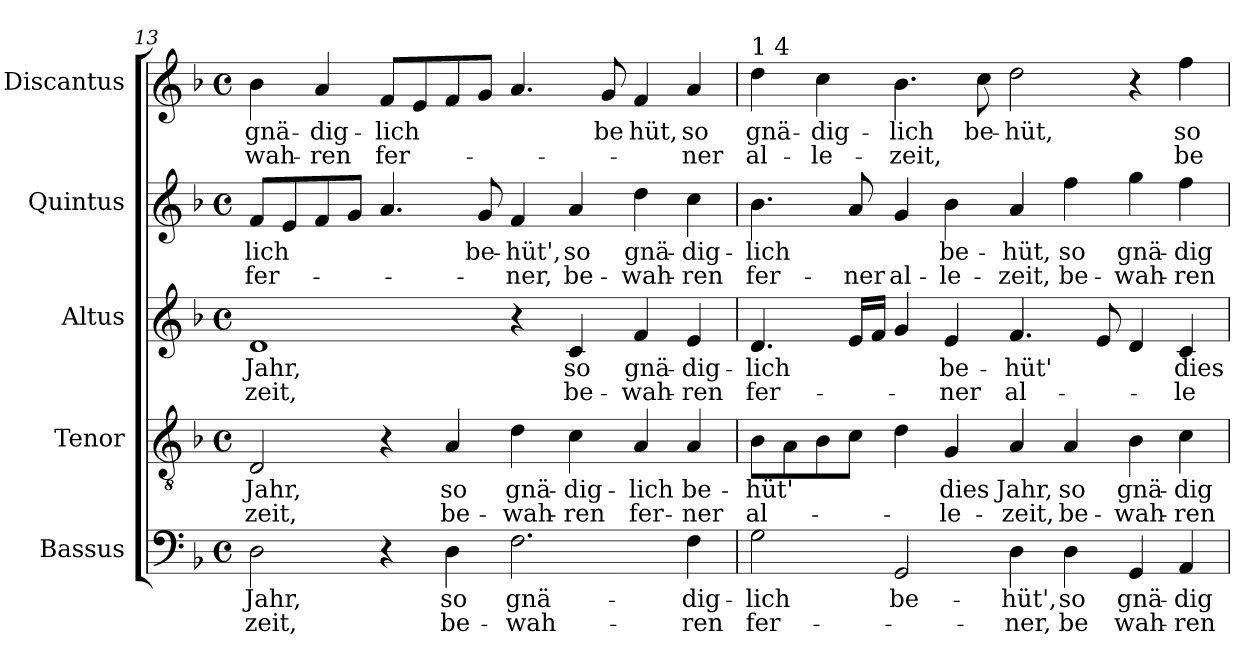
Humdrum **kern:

**kern	**text	**text	**kern	**text	**text	**kern	**text	**text	**kern	**text	**text	**kern	**text	**text
*part5	*part5	*part5	*part4	*part4	*part4	*part3	*part3	*part3	*part2	*part2	*part2	*part1	*part1	*part1
*staff5	*staff5	*staff5	*staff4	*staff4	*staff4	*staff3	*staff3	*staff3	*staff2	*staff2	*staff2	*staff1	*staff1	*staff1
*I"Bassus	*	*	*I"Tenor	*	*	*I"Altus	*	*	*I"Quintus	*	*	*I"Discantus	*	*
*clefF4	*	*	*clefGv2	*	*	*clefG2	*	*	*clefG2	*	*	*clefG2	*	*
*k[b-]	*	*	*k[b-]	*	*	*k[b-]	*	*	*k[b-]	*	*	*k[b-]	*	*
*F:	*	*	*F:	*	*	*F:	*	*	*F:	*	*	*F:	*	*
*M4/4	*	*	*M4/4	*	*	*M4/4	*	*	*M4/4	*	*	*M4/4	*	*
*met(c)	*	*	*met(c)	*	*	*met(c)	*	*	*met(c)	*	*	*met(c)	*	*
=13	=13	=13	=13	=13	=13	=13	=13	=13	=13	=13	=13	=13	=13	=13
!	!LO:LY:b:cj	!LO:LY:b:cj	!	!LO:LY:b:cj	!LO:LY:b:cj	!	!LO:LY:b:cj	!LO:LY:b:cj	!	!LO:LY:b	!LO:LY:b:cj	!	!LO:LY:b:cj	!LO:LY:b:cj
2D\	-Jahr,	zeit,	2D/	-Jahr,	zeit,	1d	-Jahr,	zeit,	8f/L	lich	fer-	4b-\	-gnä-	-wah-
.	.	.	.	.	.	.	.	.	8e/	.	.	.	.	.
!	!	!	!	!	!	!	!	!	!	!	!	!	!LO:LY:b:cj	!LO:LY:b:cj
.	.	.	.	.	.	.	.	.	8f/	.	.	4a/	-dig-	-ren
.	.	.	.	.	.	.	.	.	8g/J	.	.	.	.	.
!	!	!	!	!	!	!	!	!	!	!	!	!	!LO:LY:b	!LO:LY:b:cj
4r	.	.	4r	.	.	.	.	.	4.a/	.	.	8f/L	lich	fer-
.	.	.	.	.	.	.	.	.	.	.	.	8e/	.	.
!	!LO:LY:b:cj	!LO:LY:b:cj	!	!LO:LY:b:cj	!LO:LY:b:cj	!	!	!	!	!	!	!	!	!
4D\	so	be-	4A/	so	be-	.	.	.	.	.	.	8f/	.	.
!	!	!	!	!	!	!	!	!	!	!LO:LY:b:cj	!	!	!	!
.	.	.	.	.	.	.	.	.	8g/	-be-	.	8g/J	.	.
!	!LO:LY:b:cj	!LO:LY:b:cj	!	!LO:LY:b:cj	!LO:LY:b:cj	!	!	!	!	!LO:LY:b:cj	!LO:LY:b:cj	!	!	!
2.F\	-gnä-	-wah-	4d\	-gnä-	-wah-	4r	.	.	4f/	-hüt',	ner,	4.a/	.	.
!	!	!	!	!LO:LY:b:cj	!LO:LY:b:cj	!	!LO:LY:b:cj	!LO:LY:b:cj	!	!LO:LY:b:cj	!LO:LY:b:cj	!	!	!
.	.	.	4c\	-dig-	-ren	4c/	so	be-	4a/	so	be-	.	.	.
!	!	!	!	!	!	!	!	!	!	!	!	!	!LO:LY:b:cj	!
.	.	.	.	.	.	.	.	.	.	.	.	8g/	-be	.
!	!	!	!	!LO:LY:b:cj	!LO:LY:b:cj	!	!LO:LY:b:cj	!LO:LY:b:cj	!	!LO:LY:b:cj	!LO:LY:b:cj	!	!LO:LY:b:cj	!
.	.	.	4A/	lich	fer-	4f/	-gnä-	-wah-	4dd\	-gnä-	-wah-	4f/	hüt,	.
!	!LO:LY:b:cj	!LO:LY:b:cj	!	!LO:LY:b:cj	!LO:LY:b:cj	!	!LO:LY:b:cj	!LO:LY:b:cj	!	!LO:LY:b:cj	!LO:LY:b:cj	!	!LO:LY:b:cj	!LO:LY:b:cj
4F\	-dig-	-ren	4A/	-be-	-ner	4e/	-dig-	-ren	4cc\	-dig-	-ren	4a/	so	ner
!!LO:LB:g=z
=14	=14	=14	=14	=14	=14	=14	=14	=14	=14	=14	=14	=14	=14	=14
!	!	!	!	!	!	!	!	!	!	!	!	!LO:TX:a:t=1 4	!	!
!	!LO:LY:b:cj	!LO:LY:b:cj	!	!LO:LY:b	!LO:LY:b:cj	!	!LO:LY:b	!LO:LY:b:cj	!	!LO:LY:b	!LO:LY:b:cj	!	!LO:LY:b:cj	!LO:LY:b:cj
2G\	lich	fer-	8B-\L	hüt'	al-	4.d/	lich	fer-	4.b-\	lich	fer-	4dd\	gnä-	-al-
.	.	.	8A\	.	.	.	.	.	.	.	.	.	.	.
!	!	!	!	!	!	!	!	!	!	!	!	!	!LO:LY:b:cj	!LO:LY:b:cj
.	.	.	8B-\	.	.	.	.	.	.	.	.	4cc\	-dig-	-le-
!	!	!	!	!	!	!	!	!	!	!	!LO:LY:b:cj	!	!	!
.	.	.	8c\J	.	.	16e/L	.	.	8a/	.	-ner	.	.	.
.	.	.	.	.	.	16f/J	.	.	.	.	.	.	.	.
!	!LO:LY:b:cj	!	!	!	!	!	!	!	!	!	!LO:LY:b:cj	!	!LO:LY:b:cj	!LO:LY:b
2GG/	-be-	.	4d\	.	.	4g/	.	.	4g/	.	al-	4.b-\	-lich	zeit,
!	!	!	!	!LO:LY:b:cj	!LO:LY:b:cj	!	!LO:LY:b:cj	!LO:LY:b:cj	!	!LO:LY:b:cj	!LO:LY:b:cj	!	!	!
.	.	.	4G/	-dies	le-	4e/	-be-	-ner	4b-\	-be-	-le-	.	.	.
!	!	!	!	!	!	!	!	!	!	!	!	!	!LO:LY:b:cj	!
.	.	.	.	.	.	.	.	.	.	.	.	8cc\	be-	.
!	!LO:LY:b:cj	!LO:LY:b:cj	!	!LO:LY:b:cj	!LO:LY:b:cj	!	!LO:LY:b	!LO:LY:b:cj	!	!LO:LY:b:cj	!LO:LY:b:cj	!	!LO:LY:b:cj	!
4D\	-hüt',	ner,	4A/	-Jahr,	zeit,	4.f/	hüt'	al-	4a/	-hüt,	zeit,	2dd\	-hüt,	.
!	!LO:LY:b:cj	!LO:LY:b:cj	!	!LO:LY:b:cj	!LO:LY:b:cj	!	!	!	!	!LO:LY:b:cj	!LO:LY:b:cj	!	!	!
4D\	so	be	4A/	so	be-	.	.	.	4ff\	so	be-	.	.	.
.	.	.	.	.	.	8e/	.	.	.	.	.	.	.	.
!	!LO:LY:b:cj	!LO:LY:b:cj	!	!LO:LY:b:cj	!LO:LY:b:cj	!	!	!	!	!LO:LY:b:cj	!LO:LY:b:cj	!	!	!
4GG/	gnä-	-wah-	4B-\	-gnä-	-wah-	4d/	.	.	4gg\	-gnä-	-wah-	4r	.	.
!	!LO:LY:b:cj	!LO:LY:b:cj	!	!LO:LY:b:cj	!LO:LY:b:cj	!	!LO:LY:b:cj	!LO:LY:b:cj	!	!LO:LY:b:cj	!LO:LY:b:cj	!	!LO:LY:b:cj	!LO:LY:b:cj
4AA/	-dig-	-ren	4c\	-dig-	-ren	4c/	-dies	le-	4ff\	-dig-	-ren	4ff\	so	be-
=	=	=	=	=	=	=	=	=	=	=	=	=	=	=
*-	*-	*-	*-	*-	*-	*-	*-	*-	*-	*-	*-	*-	*-	*-
